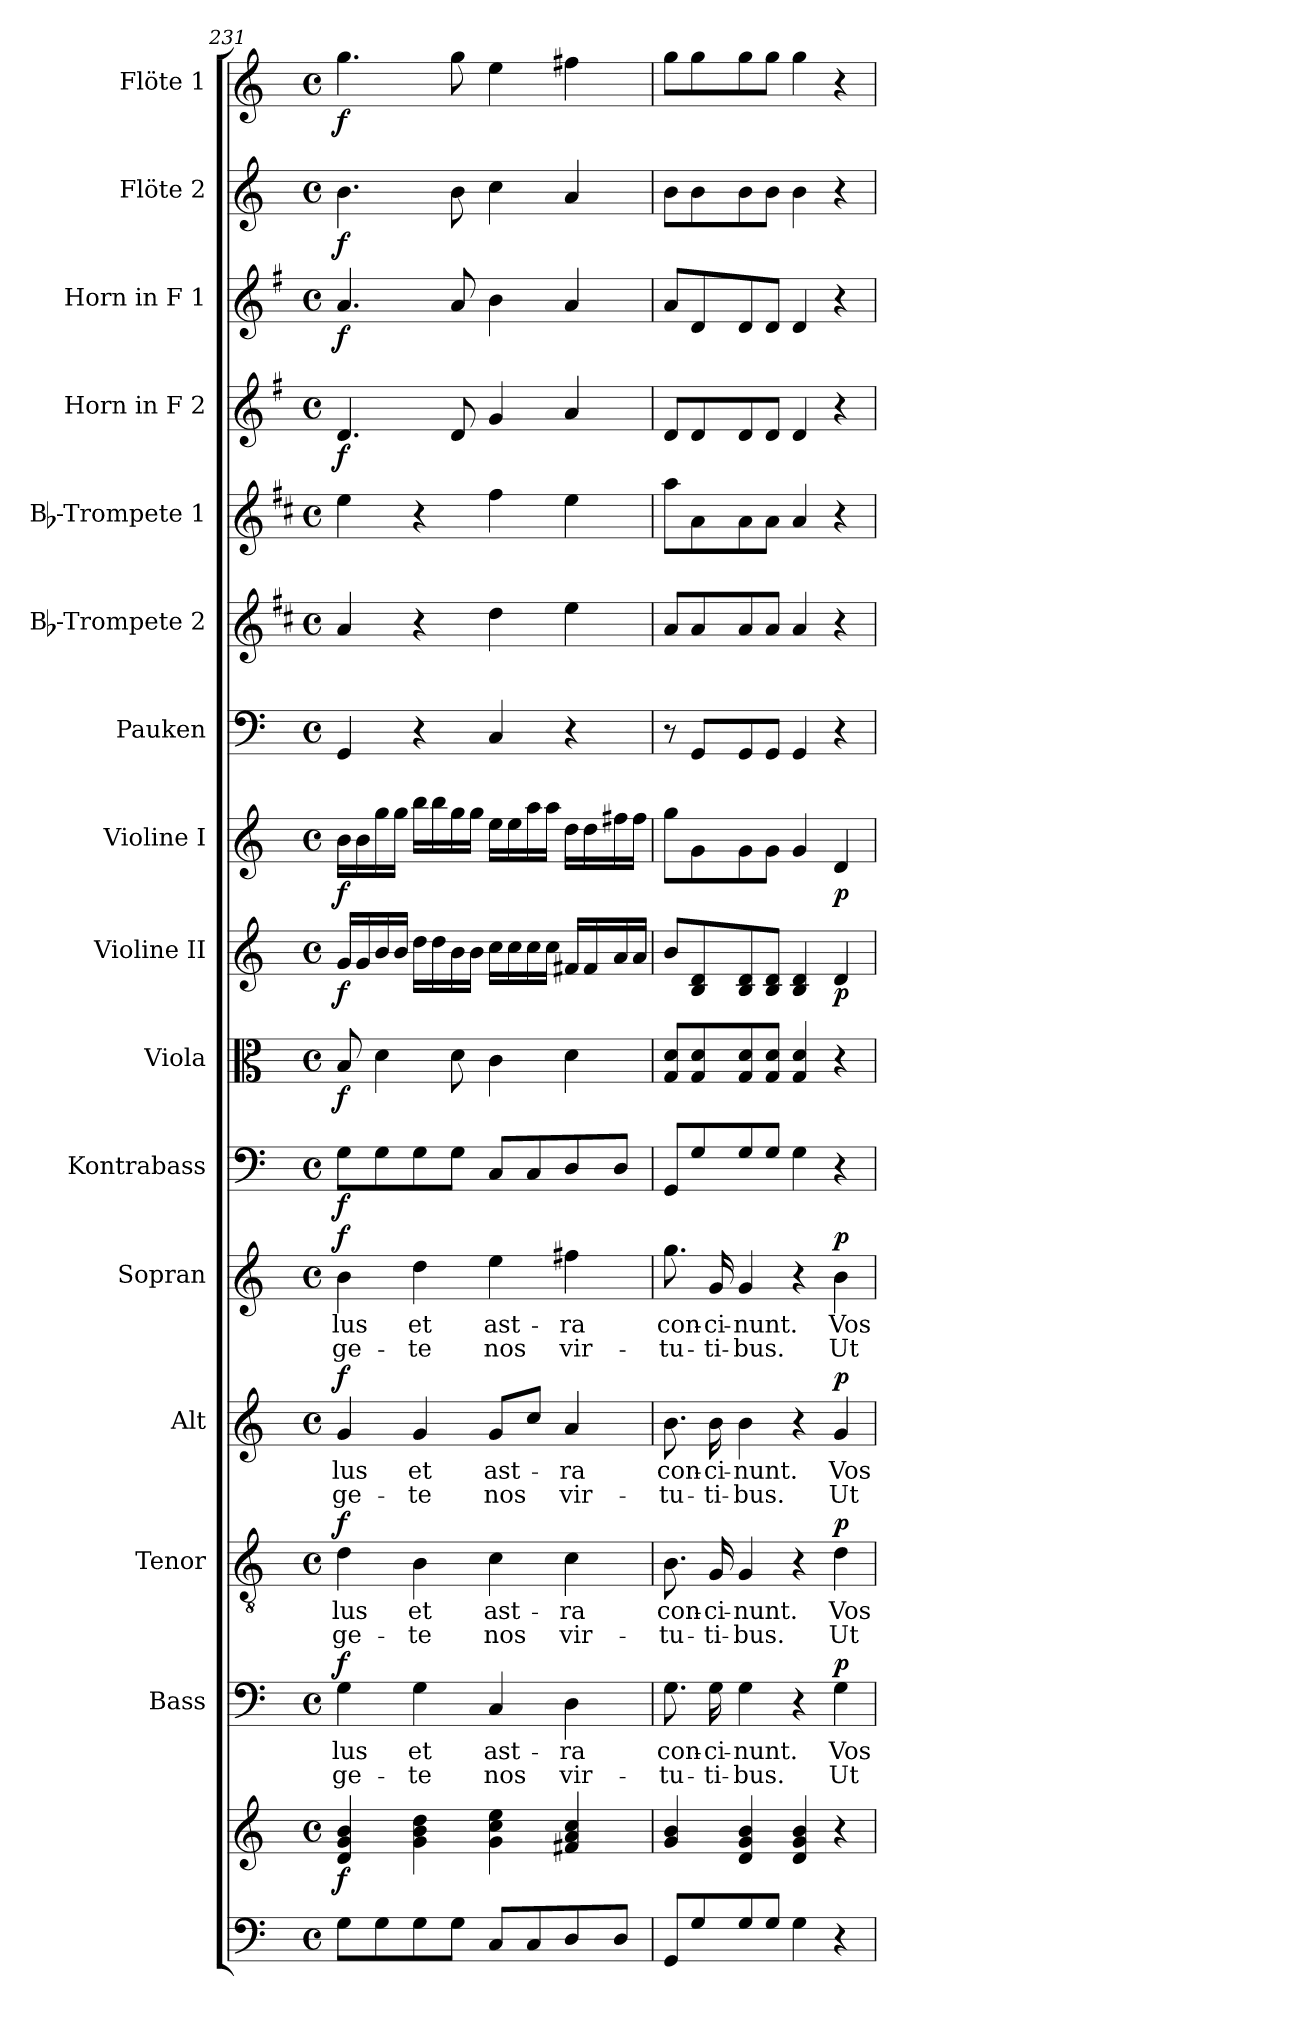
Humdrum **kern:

**kern	**kern	**dynam	**kern	**text	**text	**dynam	**kern	**text	**text	**dynam	**kern	**text	**text	**dynam	**kern	**text	**text	**dynam	**kern	**dynam	**kern	**dynam	**kern	**dynam	**kern	**dynam	**kern	**kern	**kern	**kern	**dynam	**kern	**dynam	**kern	**dynam	**kern	**dynam
*part16	*part16	*part16	*part15	*part15	*part15	*part15	*part14	*part14	*part14	*part14	*part13	*part13	*part13	*part13	*part12	*part12	*part12	*part12	*part11	*part11	*part10	*part10	*part9	*part9	*part8	*part8	*part7	*part6	*part5	*part4	*part4	*part3	*part3	*part2	*part2	*part1	*part1
*staff17	*staff16	*staff16/17	*staff15	*staff15	*staff15	*staff15	*staff14	*staff14	*staff14	*staff14	*staff13	*staff13	*staff13	*staff13	*staff12	*staff12	*staff12	*staff12	*staff11	*staff11	*staff10	*staff10	*staff9	*staff9	*staff8	*staff8	*staff7	*staff6	*staff5	*staff4	*staff4	*staff3	*staff3	*staff2	*staff2	*staff1	*staff1
*	*	*	*I"Bass	*	*	*	*I"Tenor	*	*	*	*I"Alt	*	*	*	*I"Sopran	*	*	*	*I"Kontrabass	*	*I"Viola	*	*I"Violine II	*	*I"Violine I	*	*I"Pauken	*I"Bb-Trompete 2	*I"Bb-Trompete 1	*I"Horn in F 2	*	*I"Horn in F 1	*	*I"Flöte 2	*	*I"Flöte 1	*
*	*	*	*I'B.	*	*	*	*I'T.	*	*	*	*I'A.	*	*	*	*I'S.	*	*	*	*I'Kb.	*	*I'Vla.	*	*I'Vl. II	*	*I'Vl. I	*	*I'Pk.	*I'Bb Trp. 2	*I'Bb Trp. 1	*	*	*	*	*I'Fl. 2	*	*I'Fl. 1	*
*clefF4	*clefG2	*	*clefF4	*	*	*	*clefGv2	*	*	*	*clefG2	*	*	*	*clefG2	*	*	*	*clefF4	*	*clefC3	*	*clefG2	*	*clefG2	*	*clefF4	*clefG2	*clefG2	*clefG2	*	*clefG2	*	*clefG2	*	*clefG2	*
*	*	*	*	*	*	*	*	*	*	*	*	*	*	*	*	*	*	*	*ITrd7c12	*	*	*	*	*	*	*	*	*ITrd1c2	*ITrd1c2	*ITrd4c7	*	*ITrd4c7	*	*	*	*	*
*k[]	*k[]	*	*k[]	*	*	*	*k[]	*	*	*	*k[]	*	*	*	*k[]	*	*	*	*k[]	*	*k[]	*	*k[]	*	*k[]	*	*k[]	*k[]	*k[]	*k[]	*	*k[]	*	*k[]	*	*k[]	*
*C:	*C:	*	*C:	*	*	*	*C:	*	*	*	*C:	*	*	*	*C:	*	*	*	*C:	*	*C:	*	*C:	*	*C:	*	*C:	*C:	*C:	*C:	*	*C:	*	*C:	*	*C:	*
*M4/4	*M4/4	*	*M4/4	*	*	*	*M4/4	*	*	*	*M4/4	*	*	*	*M4/4	*	*	*	*M4/4	*	*M4/4	*	*M4/4	*	*M4/4	*	*M4/4	*M4/4	*M4/4	*M4/4	*	*M4/4	*	*M4/4	*	*M4/4	*
*met(c)	*met(c)	*	*met(c)	*	*	*	*met(c)	*	*	*	*met(c)	*	*	*	*met(c)	*	*	*	*met(c)	*	*met(c)	*	*met(c)	*	*met(c)	*	*met(c)	*met(c)	*met(c)	*met(c)	*	*met(c)	*	*met(c)	*	*met(c)	*
=231	=231	=231	=231	=231	=231	=231	=231	=231	=231	=231	=231	=231	=231	=231	=231	=231	=231	=231	=231	=231	=231	=231	=231	=231	=231	=231	=231	=231	=231	=231	=231	=231	=231	=231	=231	=231	=231
!	!	!LO:DY:b	!	!LO:LY:b	!LO:LY:b	!LO:DY:a	!	!LO:LY:b	!LO:LY:b	!LO:DY:a	!	!LO:LY:b	!LO:LY:b	!LO:DY:a	!	!LO:LY:b	!LO:LY:b	!LO:DY:a	!	!LO:DY:b	!	!LO:DY:b	!	!LO:DY:b	!	!LO:DY:b	!	!	!	!	!LO:DY:b	!	!LO:DY:b	!	!LO:DY:b	!	!LO:DY:b
8G\L	4d/ 4g/ 4b/	f	4G\	-lus	-ge-	f	4d\	-lus	-ge-	f	4g/	-lus	-ge-	f	4b\	-lus	-ge-	f	8GG\L	f	8B/	f	16g/LL	f	16b\LL	f	4GG/	4g/	4dd\	4.G/	f	4.d/	f	4.b\	f	4.gg\	f
.	.	.	.	.	.	.	.	.	.	.	.	.	.	.	.	.	.	.	.	.	.	.	16g/	.	16b\	.	.	.	.	.	.	.	.	.	.	.	.
8G\	.	.	.	.	.	.	.	.	.	.	.	.	.	.	.	.	.	.	8GG\	.	4d\	.	16b/	.	16gg\	.	.	.	.	.	.	.	.	.	.	.	.
.	.	.	.	.	.	.	.	.	.	.	.	.	.	.	.	.	.	.	.	.	.	.	16b/JJ	.	16gg\JJ	.	.	.	.	.	.	.	.	.	.	.	.
!	!	!	!	!LO:LY:b	!LO:LY:b	!	!	!LO:LY:b	!LO:LY:b	!	!	!LO:LY:b	!LO:LY:b	!	!	!LO:LY:b	!LO:LY:b	!	!	!	!	!	!	!	!	!	!	!	!	!	!	!	!	!	!	!	!
8G\	4g\ 4b\ 4dd\	.	4G\	et	-te	.	4B\	et	-te	.	4g/	et	-te	.	4dd\	et	-te	.	8GG\	.	.	.	16dd\LL	.	16bb\LL	.	4r	4r	4r	.	.	.	.	.	.	.	.
.	.	.	.	.	.	.	.	.	.	.	.	.	.	.	.	.	.	.	.	.	.	.	16dd\	.	16bb\	.	.	.	.	.	.	.	.	.	.	.	.
8G\J	.	.	.	.	.	.	.	.	.	.	.	.	.	.	.	.	.	.	8GG\J	.	8d\	.	16b\	.	16gg\	.	.	.	.	8G/	.	8d/	.	8b\	.	8gg\	.
.	.	.	.	.	.	.	.	.	.	.	.	.	.	.	.	.	.	.	.	.	.	.	16b\JJ	.	16gg\JJ	.	.	.	.	.	.	.	.	.	.	.	.
!	!	!	!	!LO:LY:b	!LO:LY:b	!	!	!LO:LY:b	!LO:LY:b	!	!	!LO:LY:b	!LO:LY:b	!	!	!LO:LY:b	!LO:LY:b	!	!	!	!	!	!	!	!	!	!	!	!	!	!	!	!	!	!	!	!
8C/L	4g\ 4cc\ 4ee\	.	4C/	ast-	nos	.	4c\	ast-	nos	.	8g/L	ast-	nos	.	4ee\	ast-	nos	.	8CC/L	.	4c\	.	16cc\LL	.	16ee\LL	.	4C/	4cc\	4ee\	4c/	.	4e\	.	4cc\	.	4ee\	.
.	.	.	.	.	.	.	.	.	.	.	.	.	.	.	.	.	.	.	.	.	.	.	16cc\	.	16ee\	.	.	.	.	.	.	.	.	.	.	.	.
8C/	.	.	.	.	.	.	.	.	.	.	8cc/J	.	.	.	.	.	.	.	8CC/	.	.	.	16cc\	.	16aa\	.	.	.	.	.	.	.	.	.	.	.	.
.	.	.	.	.	.	.	.	.	.	.	.	.	.	.	.	.	.	.	.	.	.	.	16cc\JJ	.	16aa\JJ	.	.	.	.	.	.	.	.	.	.	.	.
!	!	!	!	!LO:LY:b	!LO:LY:b	!	!	!LO:LY:b	!LO:LY:b	!	!	!LO:LY:b	!LO:LY:b	!	!	!LO:LY:b	!LO:LY:b	!	!	!	!	!	!	!	!	!	!	!	!	!	!	!	!	!	!	!	!
8D/	4f#X/ 4a/ 4cc/	.	4D\	-ra	vir-	.	4c\	-ra	vir-	.	4a/	-ra	vir-	.	4ff#X\	-ra	vir-	.	8DD/	.	4d\	.	16f#X/LL	.	16dd\LL	.	4r	4dd\	4dd\	4d/	.	4d/	.	4a/	.	4ff#X\	.
.	.	.	.	.	.	.	.	.	.	.	.	.	.	.	.	.	.	.	.	.	.	.	16f#/	.	16dd\	.	.	.	.	.	.	.	.	.	.	.	.
8D/J	.	.	.	.	.	.	.	.	.	.	.	.	.	.	.	.	.	.	8DD/J	.	.	.	16a/	.	16ff#X\	.	.	.	.	.	.	.	.	.	.	.	.
.	.	.	.	.	.	.	.	.	.	.	.	.	.	.	.	.	.	.	.	.	.	.	16a/JJ	.	16ff#\JJ	.	.	.	.	.	.	.	.	.	.	.	.
=232	=232	=232	=232	=232	=232	=232	=232	=232	=232	=232	=232	=232	=232	=232	=232	=232	=232	=232	=232	=232	=232	=232	=232	=232	=232	=232	=232	=232	=232	=232	=232	=232	=232	=232	=232	=232	=232
!	!	!	!	!LO:LY:b	!LO:LY:b	!	!	!LO:LY:b	!LO:LY:b	!	!	!LO:LY:b	!LO:LY:b	!	!	!LO:LY:b	!LO:LY:b	!	!	!	!	!	!	!	!	!	!	!	!	!	!	!	!	!	!	!	!
8GG/L	4g/ 4b/	.	8.G\	con-	-tu-	.	8.B\	con-	-tu-	.	8.b\	con-	-tu-	.	8.gg\	con-	-tu-	.	8GGG/L	.	8G/ 8d/L	.	8b/L	.	8gg\L	.	8r	8g/L	8gg\L	8G/L	.	8d/L	.	8b\L	.	8gg\L	.
8G/	.	.	.	.	.	.	.	.	.	.	.	.	.	.	.	.	.	.	8GG/	.	8G/ 8d/	.	8B/ 8d/	.	8g\	.	8GG/L	8g/	8g\	8G/	.	8G/	.	8b\	.	8gg\	.
!	!	!	!	!LO:LY:b	!LO:LY:b	!	!	!LO:LY:b	!LO:LY:b	!	!	!LO:LY:b	!LO:LY:b	!	!	!LO:LY:b	!LO:LY:b	!	!	!	!	!	!	!	!	!	!	!	!	!	!	!	!	!	!	!	!
.	.	.	16G\	-ci-	-ti-	.	16G/	-ci-	-ti-	.	16b\	-ci-	-ti-	.	16g/	-ci-	-ti-	.	.	.	.	.	.	.	.	.	.	.	.	.	.	.	.	.	.	.	.
!	!	!	!	!LO:LY:b	!LO:LY:b	!	!	!LO:LY:b	!LO:LY:b	!	!	!LO:LY:b	!LO:LY:b	!	!	!LO:LY:b	!LO:LY:b	!	!	!	!	!	!	!	!	!	!	!	!	!	!	!	!	!	!	!	!
8G/	4d/ 4g/ 4b/	.	4G\	-nunt.	-bus.	.	4G/	-nunt.	-bus.	.	4b\	-nunt.	-bus.	.	4g/	-nunt.	-bus.	.	8GG/	.	8G/ 8d/	.	8B/ 8d/	.	8g\	.	8GG/	8g/	8g\	8G/	.	8G/	.	8b\	.	8gg\	.
8G/J	.	.	.	.	.	.	.	.	.	.	.	.	.	.	.	.	.	.	8GG/J	.	8G/ 8d/J	.	8B/ 8d/J	.	8g\J	.	8GG/J	8g/J	8g\J	8G/J	.	8G/J	.	8b\J	.	8gg\J	.
4G\	4d/ 4g/ 4b/	.	4r	.	.	.	4r	.	.	.	4r	.	.	.	4r	.	.	.	4GG\	.	4G/ 4d/	.	4B/ 4d/	.	4g/	.	4GG/	4g/	4g/	4G/	.	4G/	.	4b\	.	4gg\	.
!	!	!	!	!LO:LY:b	!LO:LY:b	!LO:DY:a	!	!LO:LY:b	!LO:LY:b	!LO:DY:a	!	!LO:LY:b	!LO:LY:b	!LO:DY:a	!	!LO:LY:b	!LO:LY:b	!LO:DY:a	!	!	!	!	!	!LO:DY:b	!	!LO:DY:b	!	!	!	!	!	!	!	!	!	!	!
4r	4r	.	4G\	Vos	Ut	p	4d\	Vos	Ut	p	4g/	Vos	Ut	p	4b\	Vos	Ut	p	4r	.	4r	.	4d/	p	4d/	p	4r	4r	4r	4r	.	4r	.	4r	.	4r	.
=	=	=	=	=	=	=	=	=	=	=	=	=	=	=	=	=	=	=	=	=	=	=	=	=	=	=	=	=	=	=	=	=	=	=	=	=	=
*-	*-	*-	*-	*-	*-	*-	*-	*-	*-	*-	*-	*-	*-	*-	*-	*-	*-	*-	*-	*-	*-	*-	*-	*-	*-	*-	*-	*-	*-	*-	*-	*-	*-	*-	*-	*-	*-
